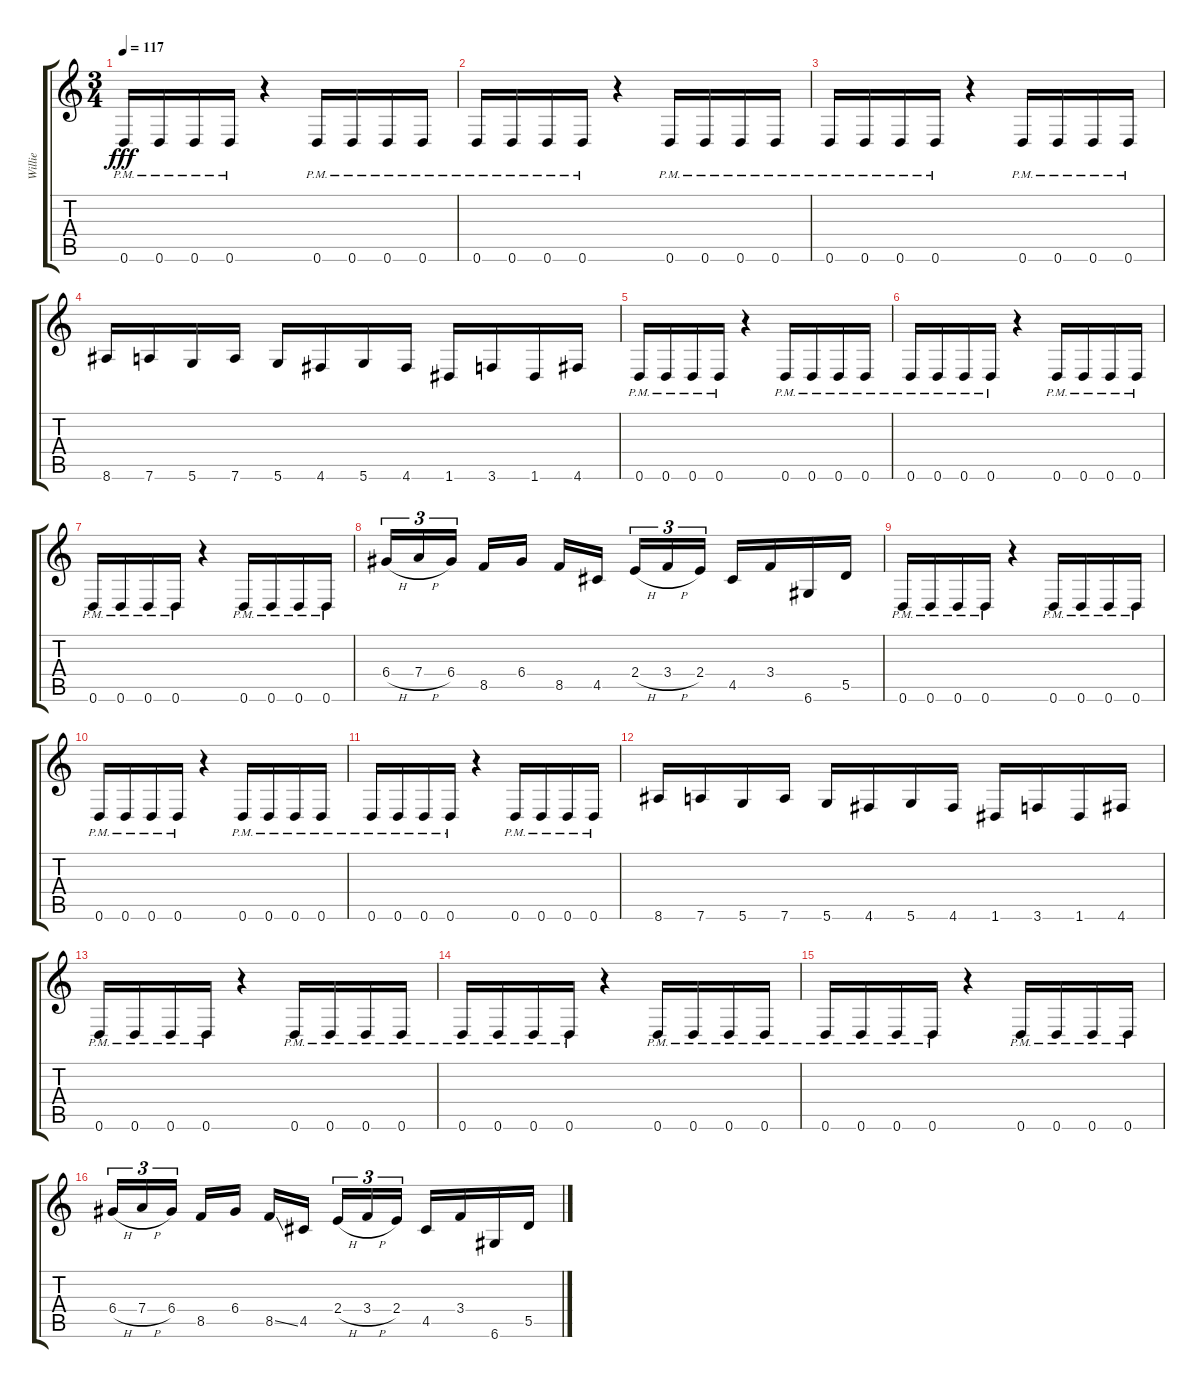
\track ("Willie" "Willie") {instrument overdrivenguitar}
\staff {score tabs}
\tuning (E4 B3 G3 D3 A2 D2) {hide}
\ts (3 4)
\tempo 117
\clef g2
\ks c
0.6{pm}.16{dy fff} 0.6{pm}.16 0.6{pm}.16 0.6{pm}.16 r.4 0.6{pm}.16 0.6{pm}.16 0.6{pm}.16 0.6{pm}.16 |
0.6{pm}.16 0.6{pm}.16 0.6{pm}.16 0.6{pm}.16 r.4 0.6{pm}.16 0.6{pm}.16 0.6{pm}.16 0.6{pm}.16 |
0.6{pm}.16 0.6{pm}.16 0.6{pm}.16 0.6{pm}.16 r.4 0.6{pm}.16 0.6{pm}.16 0.6{pm}.16 0.6{pm}.16 |
8.6.16 7.6.16 5.6.16 7.6.16 5.6.16 4.6.16 5.6.16 4.6.16 1.6.16 3.6.16 1.6.16 4.6.16 |
0.6{pm}.16 0.6{pm}.16 0.6{pm}.16 0.6{pm}.16 r.4 0.6{pm}.16 0.6{pm}.16 0.6{pm}.16 0.6{pm}.16 |
0.6{pm}.16 0.6{pm}.16 0.6{pm}.16 0.6{pm}.16 r.4 0.6{pm}.16 0.6{pm}.16 0.6{pm}.16 0.6{pm}.16 |
0.6{pm}.16 0.6{pm}.16 0.6{pm}.16 0.6{pm}.16 r.4 0.6{pm}.16 0.6{pm}.16 0.6{pm}.16 0.6{pm}.16 |
6.4{h}.16{tu (3 2)} 7.4{h}.16{tu (3 2)} 6.4.16{tu (3 2) beam splitsecondary} 8.5.16 6.4.16 8.5.16 4.5.16{beam splitsecondary} 2.4{h}.16{tu (3 2)} 3.4{h}.16{tu (3 2)} 2.4.16{tu (3 2)} 4.5.16 3.4.16 6.6.16 5.5.16 |
0.6{pm}.16 0.6{pm}.16 0.6{pm}.16 0.6{pm}.16 r.4 0.6{pm}.16 0.6{pm}.16 0.6{pm}.16 0.6{pm}.16 |
0.6{pm}.16 0.6{pm}.16 0.6{pm}.16 0.6{pm}.16 r.4 0.6{pm}.16 0.6{pm}.16 0.6{pm}.16 0.6{pm}.16 |
0.6{pm}.16 0.6{pm}.16 0.6{pm}.16 0.6{pm}.16 r.4 0.6{pm}.16 0.6{pm}.16 0.6{pm}.16 0.6{pm}.16 |
8.6.16 7.6.16 5.6.16 7.6.16 5.6.16 4.6.16 5.6.16 4.6.16 1.6.16 3.6.16 1.6.16 4.6.16 |
0.6{pm}.16 0.6{pm}.16 0.6{pm}.16 0.6{pm}.16 r.4 0.6{pm}.16 0.6{pm}.16 0.6{pm}.16 0.6{pm}.16 |
0.6{pm}.16 0.6{pm}.16 0.6{pm}.16 0.6{pm}.16 r.4 0.6{pm}.16 0.6{pm}.16 0.6{pm}.16 0.6{pm}.16 |
0.6{pm}.16 0.6{pm}.16 0.6{pm}.16 0.6{pm}.16 r.4 0.6{pm}.16 0.6{pm}.16 0.6{pm}.16 0.6{pm}.16 |
6.4{h}.16{tu (3 2)} 7.4{h}.16{tu (3 2)} 6.4.16{tu (3 2) beam splitsecondary} 8.5.16 6.4.16 8.5{ss}.16 4.5.16{beam splitsecondary} 2.4{h}.16{tu (3 2)} 3.4{h}.16{tu (3 2)} 2.4.16{tu (3 2)} 4.5.16 3.4.16 6.6.16 5.5.16
